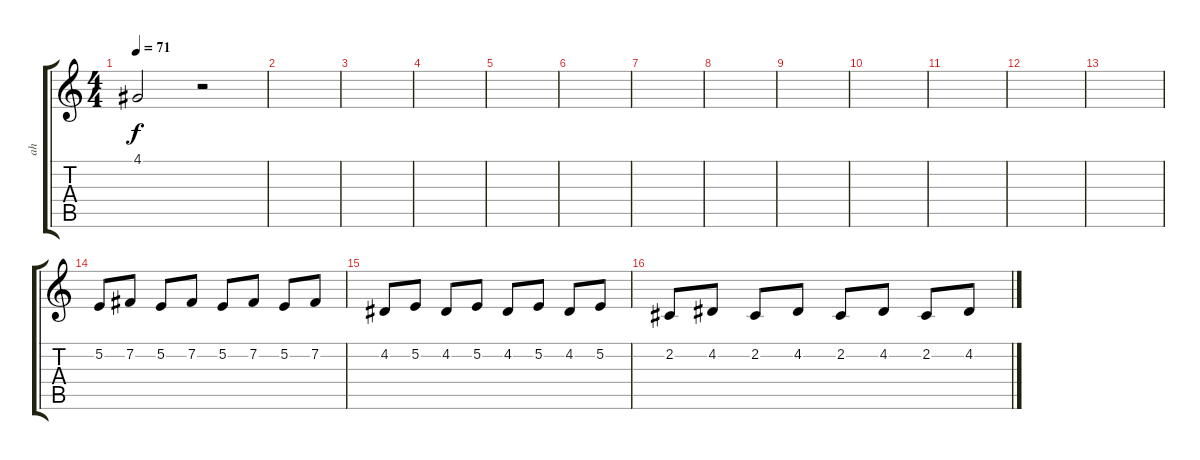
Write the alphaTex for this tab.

\track ("ah" "ah") {instrument choiraahs}
\staff {score tabs}
\tuning (E4 B3 G3 D3 A2 E2) {hide}
\ts (4 4)
\tempo 71
\clef g2
\ks c
4.1.2{dy f} r.2 |
|
|
|
|
|
|
|
|
|
|
|
|
5.2.8 7.2.8 5.2.8 7.2.8 5.2.8 7.2.8 5.2.8 7.2.8 |
4.2.8 5.2.8 4.2.8 5.2.8 4.2.8 5.2.8 4.2.8 5.2.8 |
2.2.8 4.2.8 2.2.8 4.2.8 2.2.8 4.2.8 2.2.8 4.2.8
